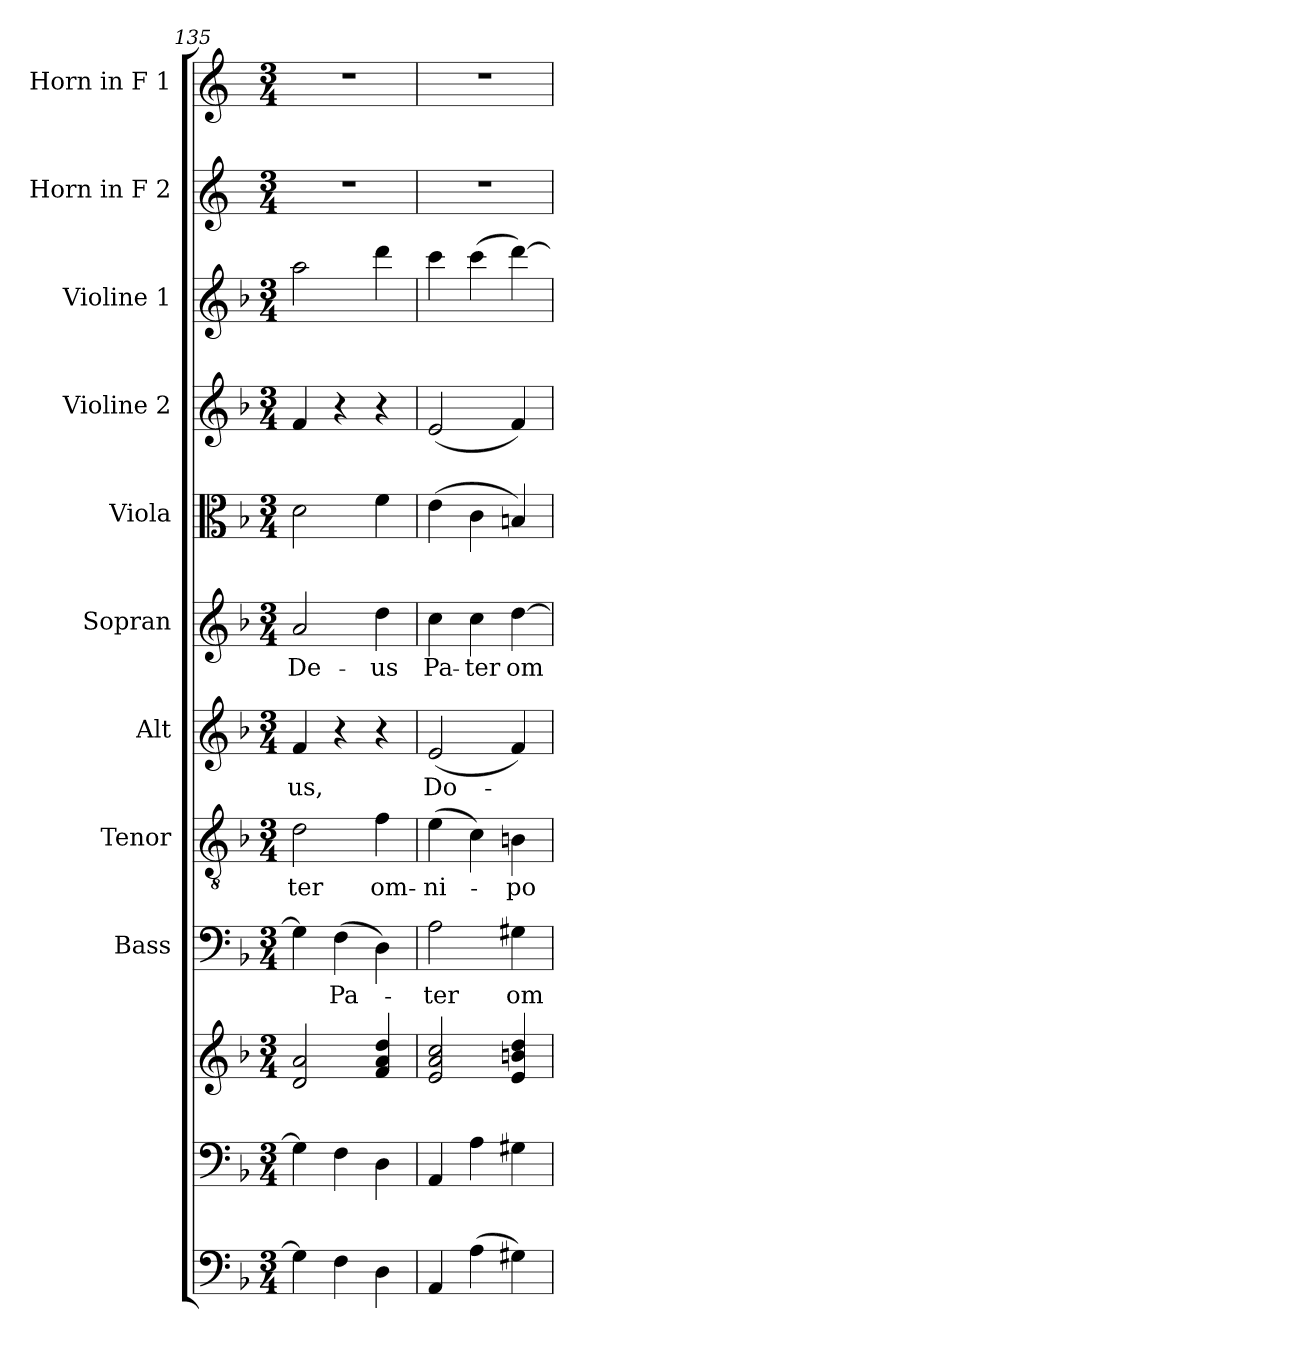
**kern	**kern	**kern	**kern	**text	**kern	**text	**kern	**text	**kern	**text	**kern	**kern	**kern	**kern	**kern
*part11	*part10	*part10	*part9	*part9	*part8	*part8	*part7	*part7	*part6	*part6	*part5	*part4	*part3	*part2	*part1
*staff12	*staff11	*staff10	*staff9	*staff9	*staff8	*staff8	*staff7	*staff7	*staff6	*staff6	*staff5	*staff4	*staff3	*staff2	*staff1
*	*	*	*I"Bass	*	*I"Tenor	*	*I"Alt	*	*I"Sopran	*	*I"Viola	*I"Violine 2	*I"Violine 1	*I"Horn in F 2	*I"Horn in F 1
*	*	*	*I'B.	*	*I'T.	*	*I'A.	*	*I'S.	*	*I'Vla.	*I'Vl. 2	*I'Vl. 1	*	*
*clefF4	*clefF4	*clefG2	*clefF4	*	*clefGv2	*	*clefG2	*	*clefG2	*	*clefC3	*clefG2	*clefG2	*clefG2	*clefG2
*ITrd7c12	*	*	*	*	*	*	*	*	*	*	*	*	*	*ITrd4c7	*ITrd4c7
*k[b-]	*k[b-]	*k[b-]	*k[b-]	*	*k[b-]	*	*k[b-]	*	*k[b-]	*	*k[b-]	*k[b-]	*k[b-]	*k[b-]	*k[b-]
*F:	*F:	*F:	*F:	*	*F:	*	*F:	*	*F:	*	*F:	*F:	*F:	*F:	*F:
*M3/4	*M3/4	*M3/4	*M3/4	*	*M3/4	*	*M3/4	*	*M3/4	*	*M3/4	*M3/4	*M3/4	*M3/4	*M3/4
=135	=135	=135	=135	=135	=135	=135	=135	=135	=135	=135	=135	=135	=135	=135	=135
!	!	!	!	!	!	!LO:LY:b	!	!LO:LY:b	!	!LO:LY:b	!	!	!	!	!
4GG\]	4G\]	2d/ 2a/	4G\]	.	2d\	-ter	4f/	-us,	2a/	De-	2d\	4f/	2aa\	2.r	2.r
!	!	!	!	!LO:LY:b	!	!	!	!	!	!	!	!	!	!	!
4FF\	4F\	.	(>4F\	Pa-	.	.	4r	.	.	.	.	4r	.	.	.
!	!	!	!	!	!	!LO:LY:b	!	!	!	!LO:LY:b	!	!	!	!	!
4DD\	4D\	4f/ 4a/ 4dd/	4D\)	.	4f\	om-	4r	.	4dd\	-us	4f\	4r	4ddd\	.	.
=136	=136	=136	=136	=136	=136	=136	=136	=136	=136	=136	=136	=136	=136	=136	=136
!	!	!	!	!LO:LY:b	!	!LO:LY:b	!	!LO:LY:b	!	!LO:LY:b	!	!	!	!	!
4AAA/	4AA/	2e/ 2a/ 2cc/	2A\	-ter	(>4e\	-ni-	(<2e/	Do-	4cc\	Pa-	(>4e\	(<2e/	4ccc\	2.r	2.r
!	!	!	!	!	!	!	!	!	!	!LO:LY:b	!	!	!	!	!
(>4AA\	4A\	.	.	.	4c\)	.	.	.	4cc\	-ter	4c\	.	(>4ccc\	.	.
!	!	!	!	!LO:LY:b	!	!LO:LY:b	!	!	!	!LO:LY:b	!	!	!	!	!
4GG#X\)	4G#X\	4e/ 4bn/ 4dd/	4G#X\	om-	4Bn\	-po-	4f/)	.	[4dd\	om-	4Bn/)	4f/)	[4ddd\)	.	.
=	=	=	=	=	=	=	=	=	=	=	=	=	=	=	=
*-	*-	*-	*-	*-	*-	*-	*-	*-	*-	*-	*-	*-	*-	*-	*-
